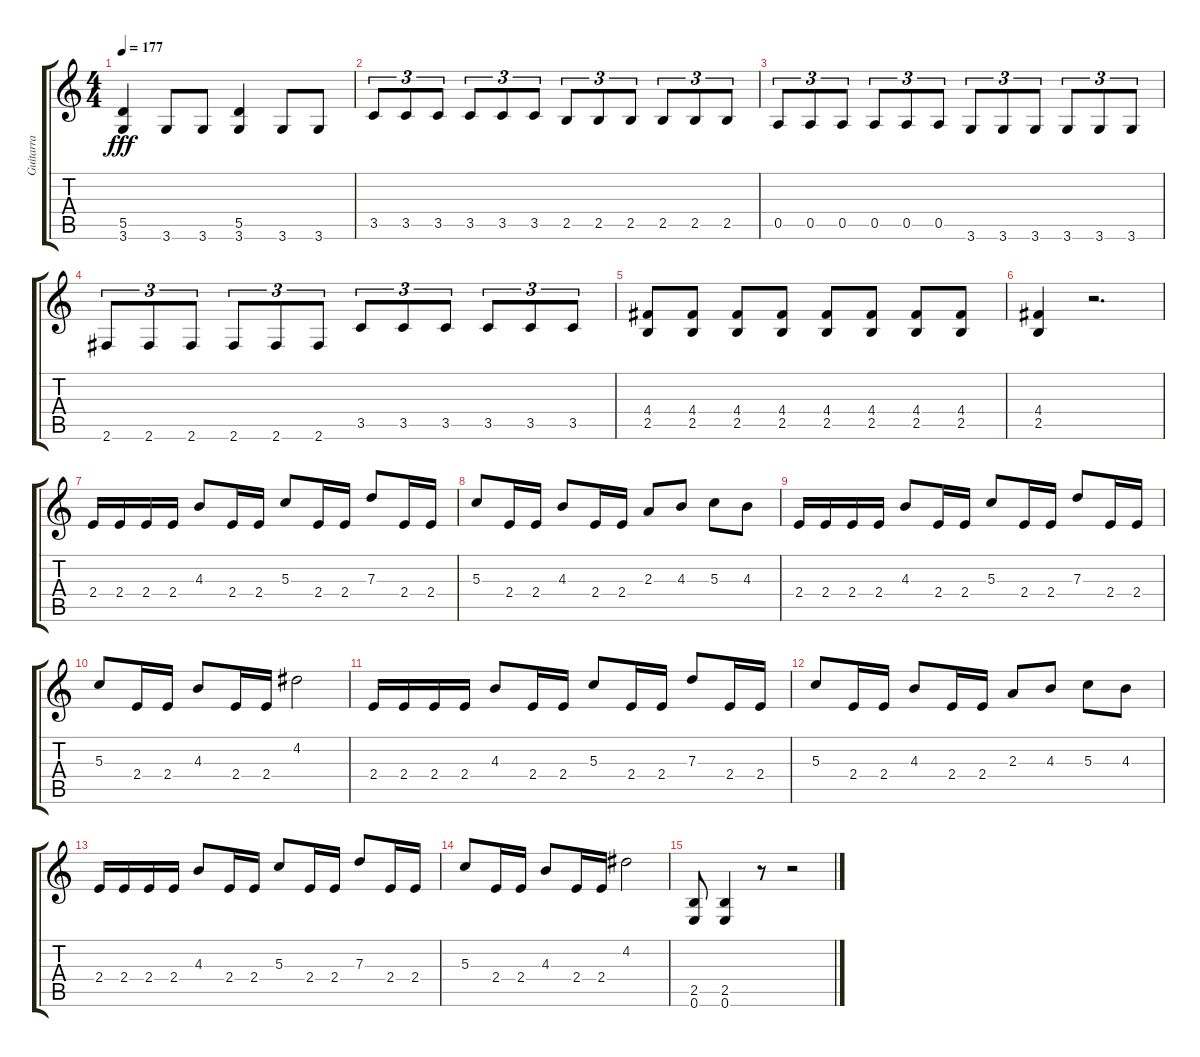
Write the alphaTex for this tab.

\track ("Guitarra" "Guitarra") {instrument distortionguitar}
\staff {score tabs}
\tuning (E4 B3 G3 D3 A2 E2) {hide}
\ts (4 4)
\tempo 177
\clef g2
\ks c
(5.5 3.6).4{dy fff} 3.6.8 3.6.8 (5.5 3.6).4 3.6.8 3.6.8 |
3.5.8{tu (3 2)} 3.5.8{tu (3 2)} 3.5.8{tu (3 2)} 3.5.8{tu (3 2)} 3.5.8{tu (3 2)} 3.5.8{tu (3 2)} 2.5.8{tu (3 2)} 2.5.8{tu (3 2)} 2.5.8{tu (3 2)} 2.5.8{tu (3 2)} 2.5.8{tu (3 2)} 2.5.8{tu (3 2)} |
0.5.8{tu (3 2)} 0.5.8{tu (3 2)} 0.5.8{tu (3 2)} 0.5.8{tu (3 2)} 0.5.8{tu (3 2)} 0.5.8{tu (3 2)} 3.6.8{tu (3 2)} 3.6.8{tu (3 2)} 3.6.8{tu (3 2)} 3.6.8{tu (3 2)} 3.6.8{tu (3 2)} 3.6.8{tu (3 2)} |
2.6.8{tu (3 2)} 2.6.8{tu (3 2)} 2.6.8{tu (3 2)} 2.6.8{tu (3 2)} 2.6.8{tu (3 2)} 2.6.8{tu (3 2)} 3.5.8{tu (3 2)} 3.5.8{tu (3 2)} 3.5.8{tu (3 2)} 3.5.8{tu (3 2)} 3.5.8{tu (3 2)} 3.5.8{tu (3 2)} |
(4.4 2.5).8 (4.4 2.5).8 (4.4 2.5).8 (4.4 2.5).8 (4.4 2.5).8 (4.4 2.5).8 (4.4 2.5).8 (4.4 2.5).8 |
(4.4 2.5).4 r.2{d} |
2.4.16 2.4.16 2.4.16 2.4.16 4.3.8 2.4.16 2.4.16 5.3.8 2.4.16 2.4.16 7.3.8 2.4.16 2.4.16 |
5.3.8 2.4.16 2.4.16 4.3.8 2.4.16 2.4.16 2.3.8 4.3.8 5.3.8 4.3.8 |
2.4.16 2.4.16 2.4.16 2.4.16 4.3.8 2.4.16 2.4.16 5.3.8 2.4.16 2.4.16 7.3.8 2.4.16 2.4.16 |
5.3.8 2.4.16 2.4.16 4.3.8 2.4.16 2.4.16 4.2.2 |
2.4.16 2.4.16 2.4.16 2.4.16 4.3.8 2.4.16 2.4.16 5.3.8 2.4.16 2.4.16 7.3.8 2.4.16 2.4.16 |
5.3.8 2.4.16 2.4.16 4.3.8 2.4.16 2.4.16 2.3.8 4.3.8 5.3.8 4.3.8 |
2.4.16 2.4.16 2.4.16 2.4.16 4.3.8 2.4.16 2.4.16 5.3.8 2.4.16 2.4.16 7.3.8 2.4.16 2.4.16 |
5.3.8 2.4.16 2.4.16 4.3.8 2.4.16 2.4.16 4.2.2 |
(2.5 0.6).8 (2.5 0.6).4 r.8 r.2
